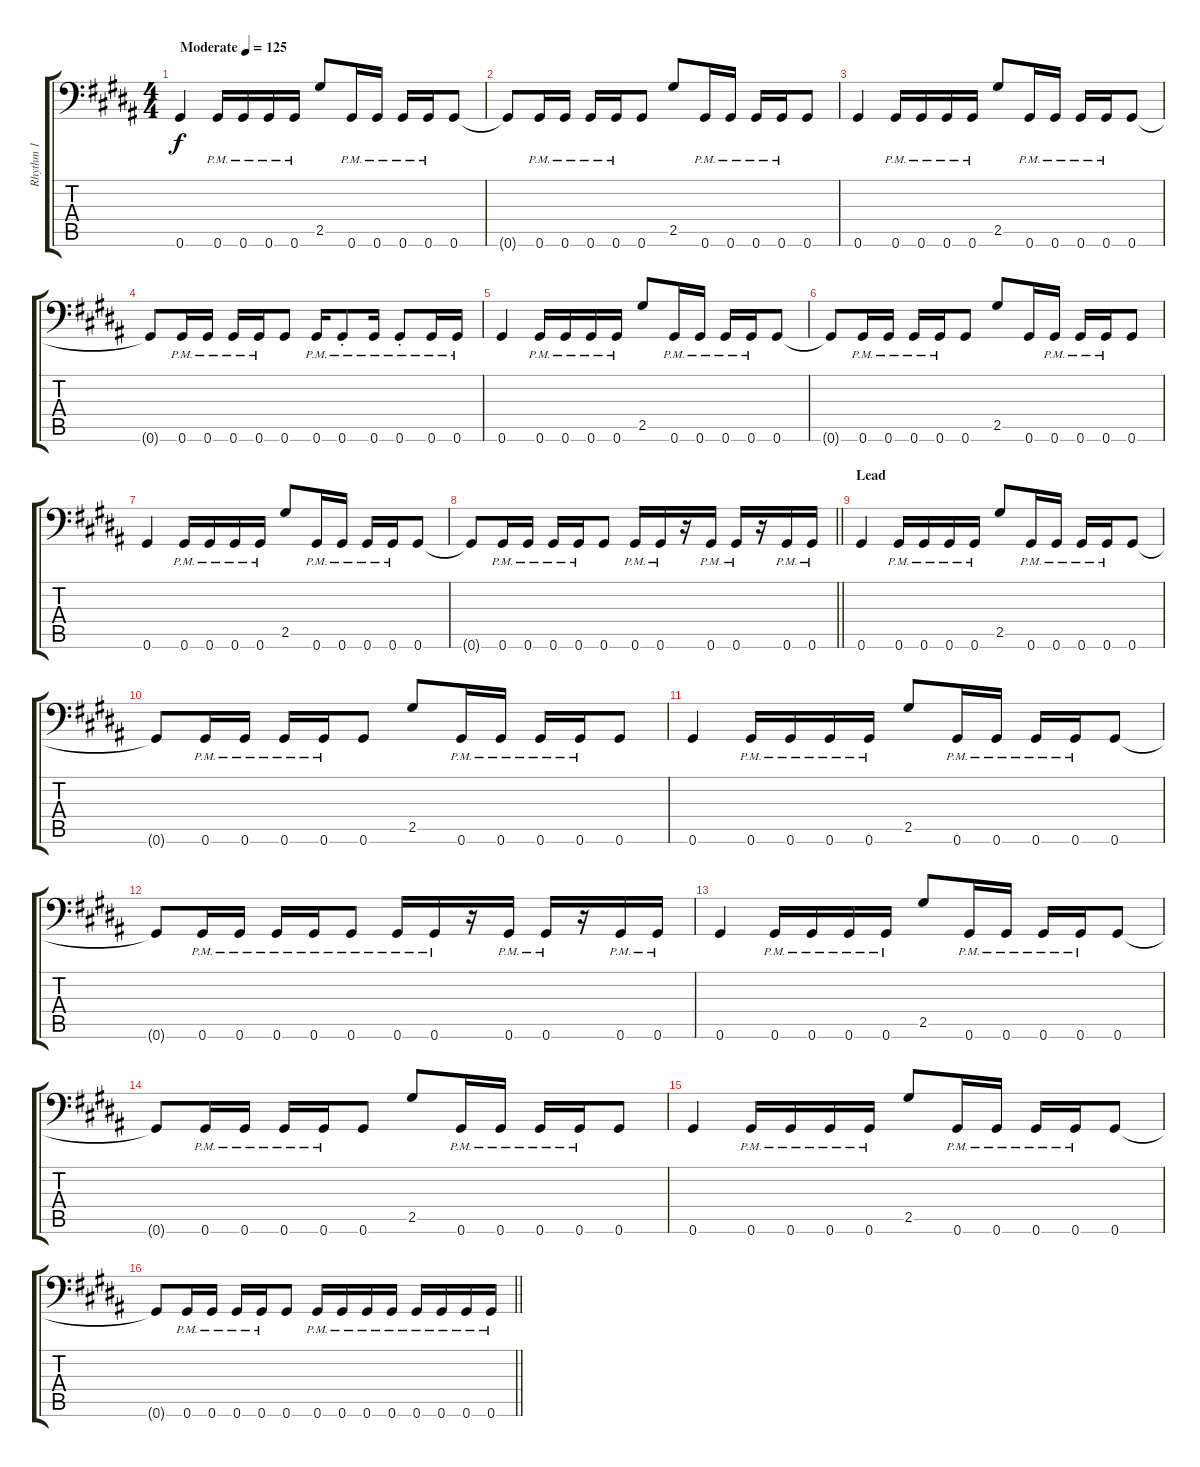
\track ("Rhythm 1" "Rhythm 1") {instrument distortionguitar}
\staff {score tabs}
\tuning (Db4 Ab3 E3 B2 Gb2 Ab1) {hide}
\ts (4 4)
\tempo (125 "Moderate")
\clef f4
\ks b
0.6.4{dy f instrument distortionguitar} 0.6{pm}.16 0.6{pm}.16 0.6{pm}.16 0.6{pm}.16 2.5.8 0.6{pm}.16 0.6{pm}.16 0.6{pm}.16 0.6{pm}.16 0.6.8 |
0.6{t}.8 0.6{pm}.16 0.6{pm}.16 0.6{pm}.16 0.6{pm}.16 0.6.8 2.5.8 0.6{pm}.16 0.6{pm}.16 0.6{pm}.16 0.6{pm}.16 0.6.8 |
0.6.4 0.6{pm}.16 0.6{pm}.16 0.6{pm}.16 0.6{pm}.16 2.5.8 0.6{pm}.16 0.6{pm}.16 0.6{pm}.16 0.6{pm}.16 0.6.8 |
0.6{t}.8 0.6{pm}.16 0.6{pm}.16 0.6{pm}.16 0.6{pm}.16 0.6.8 0.6{pm}.16 0.6{pm st}.8 0.6{pm}.16 0.6{pm st}.8 0.6{pm}.16 0.6{pm}.16 |
0.6.4 0.6{pm}.16 0.6{pm}.16 0.6{pm}.16 0.6{pm}.16 2.5.8 0.6{pm}.16 0.6{pm}.16 0.6{pm}.16 0.6{pm}.16 0.6.8 |
0.6{t}.8 0.6{pm}.16 0.6{pm}.16 0.6{pm}.16 0.6{pm}.16 0.6.8 2.5.8 0.6.16 0.6{pm}.16 0.6{pm}.16 0.6{pm}.16 0.6.8 |
0.6.4 0.6{pm}.16 0.6{pm}.16 0.6{pm}.16 0.6{pm}.16 2.5.8 0.6{pm}.16 0.6{pm}.16 0.6{pm}.16 0.6{pm}.16 0.6.8 |
\barLineRight lightlight
0.6{t}.8 0.6{pm}.16 0.6{pm}.16 0.6{pm}.16 0.6{pm}.16 0.6.8 0.6{pm}.16 0.6{pm}.16 r.16 0.6{pm}.16 0.6{pm}.16 r.16 0.6{pm}.16 0.6{pm}.16 |
\section ("" "Lead")
0.6.4 0.6{pm}.16 0.6{pm}.16 0.6{pm}.16 0.6{pm}.16 2.5.8 0.6{pm}.16 0.6{pm}.16 0.6{pm}.16 0.6{pm}.16 0.6.8 |
0.6{t}.8 0.6{pm}.16 0.6{pm}.16 0.6{pm}.16 0.6{pm}.16 0.6.8 2.5.8 0.6{pm}.16 0.6{pm}.16 0.6{pm}.16 0.6{pm}.16 0.6.8 |
0.6.4 0.6{pm}.16 0.6{pm}.16 0.6{pm}.16 0.6{pm}.16 2.5.8 0.6{pm}.16 0.6{pm}.16 0.6{pm}.16 0.6{pm}.16 0.6.8 |
0.6{t}.8 0.6{pm}.16 0.6{pm}.16 0.6{pm}.16 0.6{pm}.16 0.6{pm}.8 0.6{pm}.16 0.6{pm}.16 r.16 0.6{pm}.16 0.6{pm}.16 r.16 0.6{pm}.16 0.6{pm}.16 |
0.6.4 0.6{pm}.16 0.6{pm}.16 0.6{pm}.16 0.6{pm}.16 2.5.8 0.6{pm}.16 0.6{pm}.16 0.6{pm}.16 0.6{pm}.16 0.6.8 |
0.6{t}.8 0.6{pm}.16 0.6{pm}.16 0.6{pm}.16 0.6{pm}.16 0.6.8 2.5.8 0.6{pm}.16 0.6{pm}.16 0.6{pm}.16 0.6{pm}.16 0.6.8 |
0.6.4 0.6{pm}.16 0.6{pm}.16 0.6{pm}.16 0.6{pm}.16 2.5.8 0.6{pm}.16 0.6{pm}.16 0.6{pm}.16 0.6{pm}.16 0.6.8 |
\barLineRight lightlight
0.6{t}.8 0.6{pm}.16 0.6{pm}.16 0.6{pm}.16 0.6{pm}.16 0.6.8 0.6{pm}.16 0.6{pm}.16 0.6{pm}.16 0.6{pm}.16 0.6{pm}.16 0.6{pm}.16 0.6{pm}.16 0.6{pm}.16
